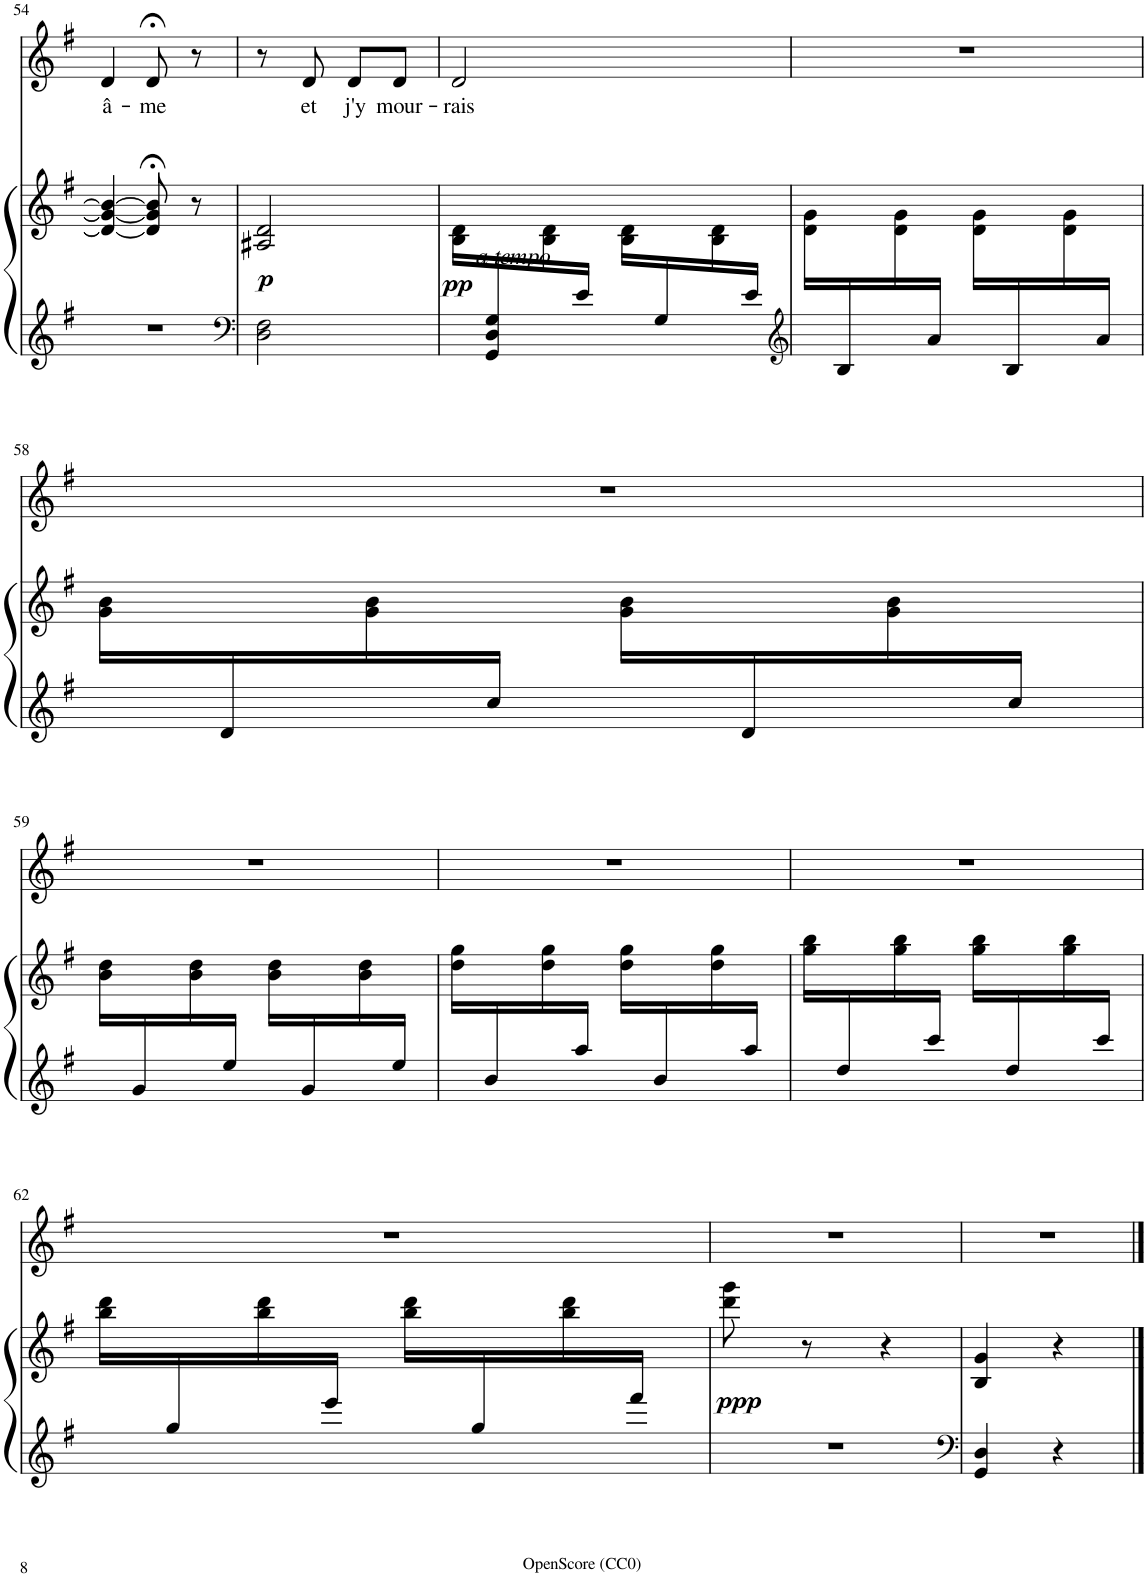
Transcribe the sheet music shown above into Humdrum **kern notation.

**kern	**kern	**dynam	**kern	**text
*part2	*part2	*part2	*part1	*part1
*staff3	*staff2	*staff2/3	*staff1	*staff1
*I"Piano	*	*	*I"Chant Voice	*
*I'Pno	*	*	*	*
!!LO:PB:g=z
*clefG2	*clefG2	*	*clefG2	*
*k[f#]	*k[f#]	*	*k[f#]	*
*M2/4	*M2/4	*	*M2/4	*
=54	=54	=54	=54	=54
!	!	!	!	!LO:LY:b
2r	4d/_ 4g/_ 4b/_	.	4d/	â-
!	!	!	!	!LO:LY:b
.	8d/];< 8g/];< 8b/];<	.	8d;</	-me
.	8r	.	8r	.
=55	=55	=55	=55	=55
*clefF4	*	*	*	*
!	!	!LO:DY:b	!	!
2D\ 2F#\	2A#X/ 2d/	p	8r	.
!	!	!	!	!LO:LY:b
.	.	.	8d/	et
!	!	!	!	!LO:LY:b
.	.	.	8d/L	j'y
!	!	!	!	!LO:LY:b
.	.	.	8d/J	mour-
=56	=56	=56	=56	=56
*^	*	*	*	*
!	!	!LO:TX:b:i:t=a tempo	!	!	!
!	!	!	!LO:DY:b	!	!LO:LY:b
16ryy	2ryy	16B\ 16d\LL	pp	2d/	-rais
16GG/ 16D/ 16G/	.	16ryy	.	.	.
16ryy	.	16B\ 16d\	.	.	.
16e/JJ	.	16ryy	.	.	.
16ryy	.	16B\ 16d\LL	.	.	.
16G/	.	16ryy	.	.	.
16ryy	.	16B\ 16d\	.	.	.
16e/JJ	.	16ryy	.	.	.
=57	=57	=57	=57	=57	=57
*clefG2	*	*	*	*	*
16ryy	2ryy	16d\ 16g\LL	.	2r	.
16B/	.	16ryy	.	.	.
16ryy	.	16d\ 16g\	.	.	.
16a/JJ	.	16ryy	.	.	.
16ryy	.	16d\ 16g\LL	.	.	.
16B/	.	16ryy	.	.	.
16ryy	.	16d\ 16g\	.	.	.
16a/JJ	.	16ryy	.	.	.
!!LO:LB:g=z
=58	=58	=58	=58	=58	=58
16ryy	2ryy	16g\ 16b\LL	.	2r	.
16d/	.	16ryy	.	.	.
16ryy	.	16g\ 16b\	.	.	.
16cc/JJ	.	16ryy	.	.	.
16ryy	.	16g\ 16b\LL	.	.	.
16d/	.	16ryy	.	.	.
16ryy	.	16g\ 16b\	.	.	.
16cc/JJ	.	16ryy	.	.	.
!!LO:LB:g=z
=59	=59	=59	=59	=59	=59
16ryy	2ryy	16b\ 16dd\LL	.	2r	.
16g/	.	16ryy	.	.	.
16ryy	.	16b\ 16dd\	.	.	.
16ee/JJ	.	16ryy	.	.	.
16ryy	.	16b\ 16dd\LL	.	.	.
16g/	.	16ryy	.	.	.
16ryy	.	16b\ 16dd\	.	.	.
16ee/JJ	.	16ryy	.	.	.
=60	=60	=60	=60	=60	=60
16ryy	2ryy	16dd\ 16gg\LL	.	2r	.
16b/	.	16ryy	.	.	.
16ryy	.	16dd\ 16gg\	.	.	.
16aa/JJ	.	16ryy	.	.	.
16ryy	.	16dd\ 16gg\LL	.	.	.
16b/	.	16ryy	.	.	.
16ryy	.	16dd\ 16gg\	.	.	.
16aa/JJ	.	16ryy	.	.	.
=61	=61	=61	=61	=61	=61
16ryy	2ryy	16gg\ 16bb\LL	.	2r	.
16dd/	.	16ryy	.	.	.
16ryy	.	16gg\ 16bb\	.	.	.
16ccc/JJ	.	16ryy	.	.	.
16ryy	.	16gg\ 16bb\LL	.	.	.
16dd/	.	16ryy	.	.	.
16ryy	.	16gg\ 16bb\	.	.	.
16ccc/JJ	.	16ryy	.	.	.
!!LO:LB:g=z
=62	=62	=62	=62	=62	=62
16ryy	2ryy	16bb\ 16ddd\LL	.	2r	.
16gg/	.	16ryy	.	.	.
16ryy	.	16bb\ 16ddd\	.	.	.
16eee/JJ	.	16ryy	.	.	.
16ryy	.	16bb\ 16ddd\LL	.	.	.
16gg/	.	16ryy	.	.	.
16ryy	.	16bb\ 16ddd\	.	.	.
16fff#/JJ	.	16ryy	.	.	.
*v	*v	*	*	*	*
=63	=63	=63	=63	=63
!	!	!LO:DY:b	!	!
2r	8ddd\ 8ggg\	ppp	2r	.
.	8r	.	.	.
.	4r	.	.	.
=64	=64	=64	=64	=64
*clefF4	*	*	*	*
4GG/ 4D/	4B/ 4g/	.	2r	.
4r	4r	.	.	.
==	==	==	==	==
*-	*-	*-	*-	*-
